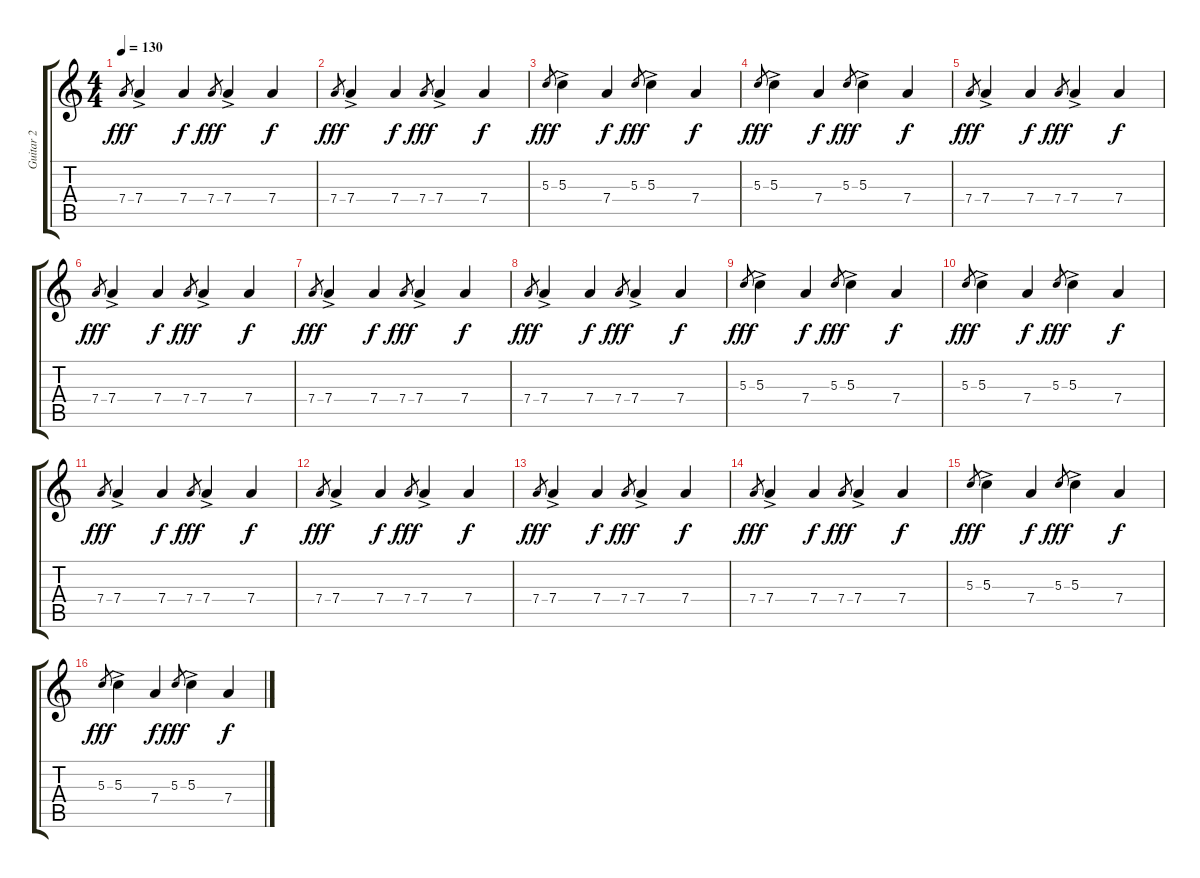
\track ("Guitar 2" "Guitar 2") {instrument overdrivenguitar}
\staff {score tabs}
\tuning (E4 B3 G3 D3 A2 E2) {hide}
\ts (4 4)
\tempo 130
\clef g2
\ks c
7.4.8{gr dy fff} 7.4{ac}.4 7.4.4{dy f} 7.4.8{gr dy fff} 7.4{ac}.4 7.4.4{dy f} |
7.4.8{gr dy fff} 7.4{ac}.4 7.4.4{dy f} 7.4.8{gr dy fff} 7.4{ac}.4 7.4.4{dy f} |
5.3.8{gr dy fff} 5.3{ac}.4 7.4.4{dy f} 5.3.8{gr dy fff} 5.3{ac}.4 7.4.4{dy f} |
5.3.8{gr dy fff} 5.3{ac}.4 7.4.4{dy f} 5.3.8{gr dy fff} 5.3{ac}.4 7.4.4{dy f} |
7.4.8{gr dy fff} 7.4{ac}.4 7.4.4{dy f} 7.4.8{gr dy fff} 7.4{ac}.4 7.4.4{dy f} |
7.4.8{gr dy fff} 7.4{ac}.4 7.4.4{dy f} 7.4.8{gr dy fff} 7.4{ac}.4 7.4.4{dy f} |
7.4.8{gr dy fff} 7.4{ac}.4 7.4.4{dy f} 7.4.8{gr dy fff} 7.4{ac}.4 7.4.4{dy f} |
7.4.8{gr dy fff} 7.4{ac}.4 7.4.4{dy f} 7.4.8{gr dy fff} 7.4{ac}.4 7.4.4{dy f} |
5.3.8{gr dy fff} 5.3{ac}.4 7.4.4{dy f} 5.3.8{gr dy fff} 5.3{ac}.4 7.4.4{dy f} |
5.3.8{gr dy fff} 5.3{ac}.4 7.4.4{dy f} 5.3.8{gr dy fff} 5.3{ac}.4 7.4.4{dy f} |
7.4.8{gr dy fff} 7.4{ac}.4 7.4.4{dy f} 7.4.8{gr dy fff} 7.4{ac}.4 7.4.4{dy f} |
7.4.8{gr dy fff} 7.4{ac}.4 7.4.4{dy f} 7.4.8{gr dy fff} 7.4{ac}.4 7.4.4{dy f} |
7.4.8{gr dy fff} 7.4{ac}.4 7.4.4{dy f} 7.4.8{gr dy fff} 7.4{ac}.4 7.4.4{dy f} |
7.4.8{gr dy fff} 7.4{ac}.4 7.4.4{dy f} 7.4.8{gr dy fff} 7.4{ac}.4 7.4.4{dy f} |
5.3.8{gr dy fff} 5.3{ac}.4 7.4.4{dy f} 5.3.8{gr dy fff} 5.3{ac}.4 7.4.4{dy f} |
5.3.8{gr dy fff} 5.3{ac}.4 7.4.4{dy f} 5.3.8{gr dy fff} 5.3{ac}.4 7.4.4{dy f}
